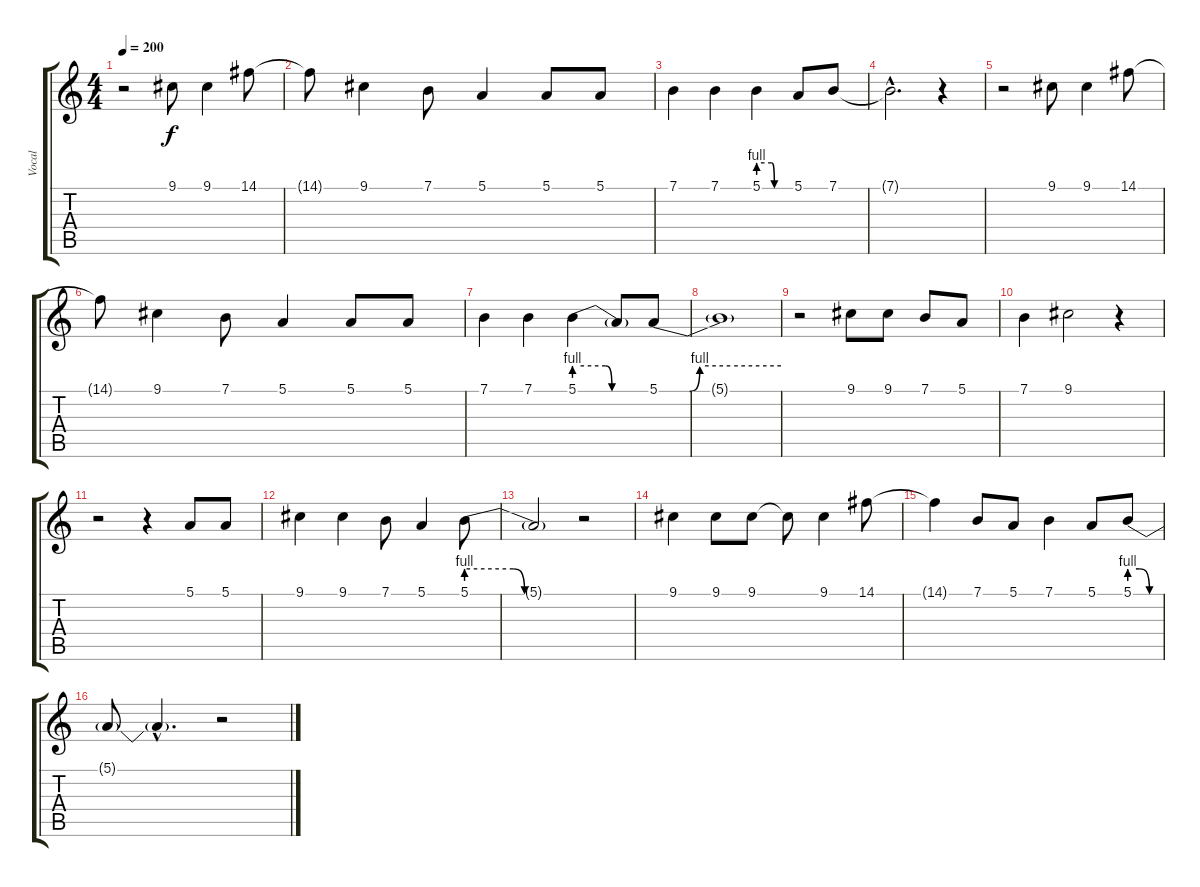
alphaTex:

\track ("Vocal" "Vocal") {instrument fx5brightness}
\staff {score tabs}
\tuning (E4 B3 G3 D3 A2 E2) {hide}
\ts (4 4)
\tempo 200
\clef g2
\ks c
r.2{dy f} 9.1.8 9.1.4 14.1.8 |
14.1{t}.8 9.1.4 7.1.8 5.1.4 5.1.8 5.1.8 |
7.1.4 7.1.4 5.1{be (custom 0 4 25 4 30 0 60 0)}.4 5.1.8 7.1.8 |
7.1{hac t}.2{d} r.4 |
r.2 9.1.8 9.1.4 14.1.8 |
14.1{t}.8 9.1.4 7.1.8 5.1.4 5.1.8 5.1.8 |
7.1.4 7.1.4 5.1{be (custom 0 4 25 4 30 0 60 0)}.4 5.1{t}.8 5.1{be (custom 0 0 15 0 20 4 35 4 60 4)}.8 |
5.1{t}.1 |
r.2 9.1.8 9.1.8 7.1.8 5.1.8 |
7.1.4 9.1.2 r.4 |
r.2 r.4 5.1.8 5.1.8 |
9.1.4 9.1.4 7.1.8 5.1.4 5.1{be (custom 0 4 25 4 31 0 50 0 60 0)}.8 |
5.1{t}.2 r.2 |
9.1.4 9.1.8 9.1.8 9.1{t}.8 9.1.4 14.1.8 |
14.1{t}.4 7.1.8 5.1.8 7.1.4 5.1.8 5.1{be (custom 0 4 20 4 40 0 60 0)}.8 |
5.1{t}.8 5.1{hac t}.4{d} r.2
